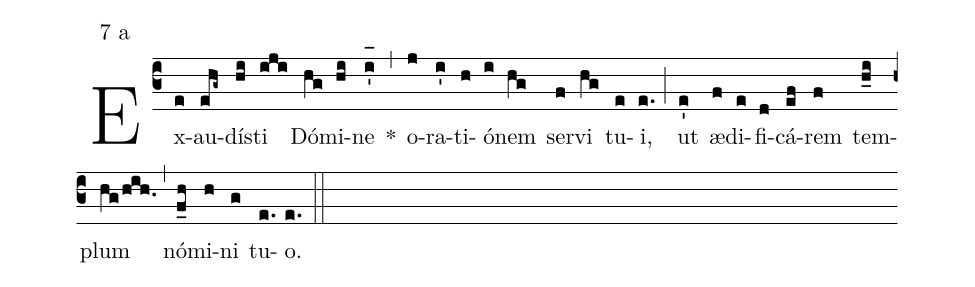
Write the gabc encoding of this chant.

mode:7 a;
%%
(c3) Ex(e)au(ehg~)dí(hi)sti(iji) Dó(hg)mi(hi)ne(i'_[oh:h]) *(,) o(j)ra(i')ti(h)ó(i)nem(hg) ser(f)vi(hg) tu(e)i,(e.) (;) ut(e') æ(f)di(e)fi(d)cá(ef)rem(f) tem(h_i)plum(hg/hih.) (,) nó(f_h)mi(h)ni(g) tu(e.)o.(e.) (::)
